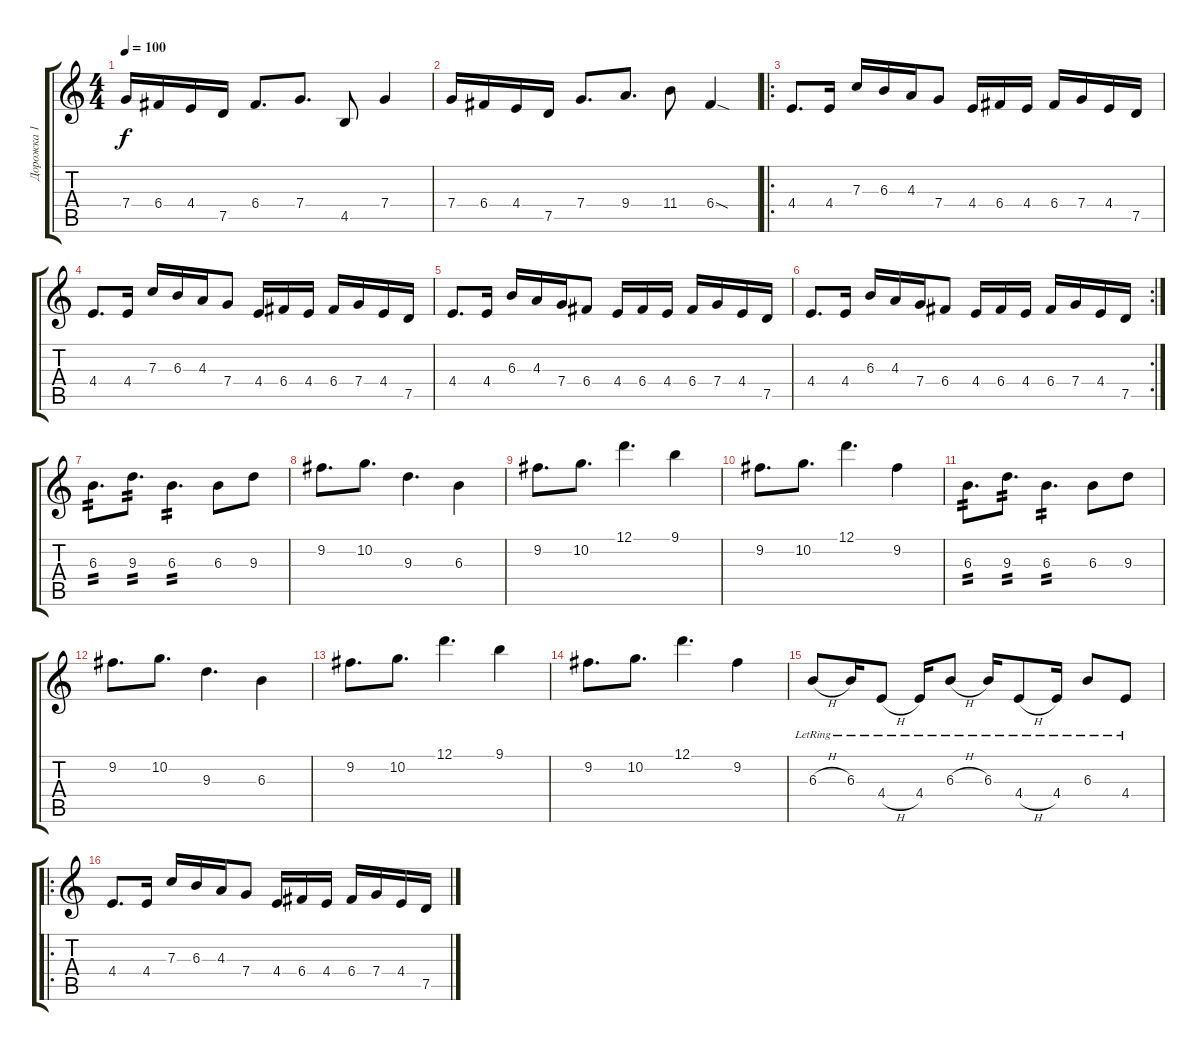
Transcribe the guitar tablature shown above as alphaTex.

\track ("Дорожка 1" "Дорожка 1") {instrument distortionguitar}
\staff {score tabs}
\tuning (D4 A3 F3 C3 G2 C2) {hide}
\ts (4 4)
\tempo 100
\clef g2
\ks c
7.4.16{dy f} 6.4.16 4.4.16 7.5.16 6.4.8{d} 7.4.8{d} 4.5.8 7.4.4 |
7.4.16 6.4.16 4.4.16 7.5.16 7.4.8{d} 9.4.8{d} 11.4.8 6.4{sod}.4 |
\ro
4.4.8{d} 4.4.16 7.3.16 6.3.16 4.3.16 7.4.8 4.4.16 6.4.16 4.4.16 6.4.16 7.4.16 4.4.16 7.5.16 |
4.4.8{d} 4.4.16 7.3.16 6.3.16 4.3.16 7.4.8 4.4.16 6.4.16 4.4.16 6.4.16 7.4.16 4.4.16 7.5.16 |
4.4.8{d} 4.4.16 6.3.16 4.3.16 7.4.16 6.4.8 4.4.16 6.4.16 4.4.16 6.4.16 7.4.16 4.4.16 7.5.16 |
\rc 2
4.4.8{d} 4.4.16 6.3.16 4.3.16 7.4.16 6.4.8 4.4.16 6.4.16 4.4.16 6.4.16 7.4.16 4.4.16 7.5.16 |
6.3.8{d tp 2} 9.3.8{d tp 2} 6.3.4{d tp 2} 6.3.8 9.3.8 |
9.2.8{d} 10.2.8{d} 9.3.4{d} 6.3.4 |
9.2.8{d} 10.2.8{d} 12.1.4{d} 9.1.4 |
9.2.8{d} 10.2.8{d} 12.1.4{d} 9.2.4 |
6.3.8{d tp 2} 9.3.8{d tp 2} 6.3.4{d tp 2} 6.3.8 9.3.8 |
9.2.8{d} 10.2.8{d} 9.3.4{d} 6.3.4 |
9.2.8{d} 10.2.8{d} 12.1.4{d} 9.1.4 |
9.2.8{d} 10.2.8{d} 12.1.4{d} 9.2.4 |
6.3{h lr}.8 6.3{lr}.16 4.4{h lr}.8 4.4{lr}.16 6.3{h lr}.8 6.3{lr}.16 4.4{h lr}.8 4.4{lr}.16 6.3{lr}.8 4.4{lr}.8 |
\ro
4.4.8{d} 4.4.16 7.3.16 6.3.16 4.3.16 7.4.8 4.4.16 6.4.16 4.4.16 6.4.16 7.4.16 4.4.16 7.5.16
